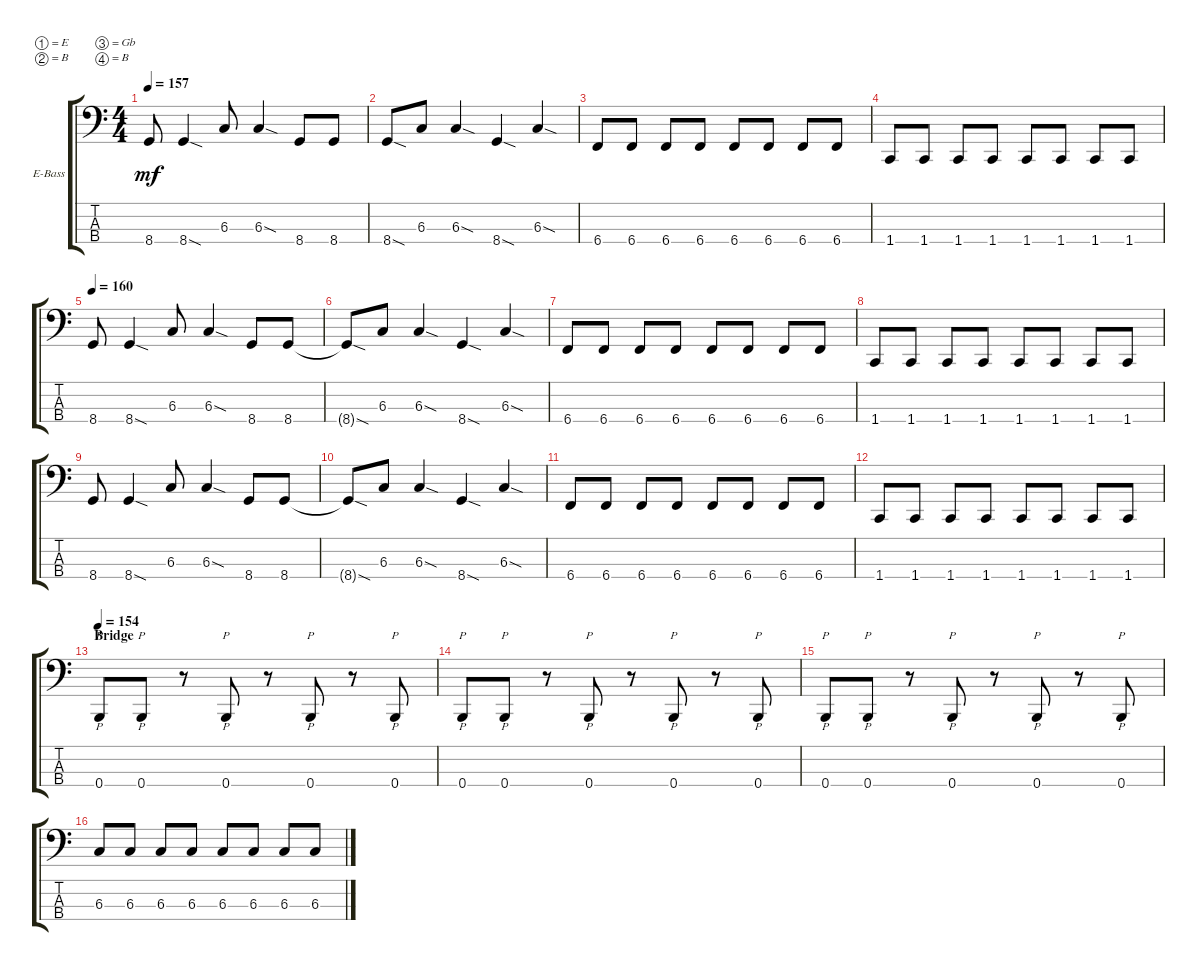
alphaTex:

\defaultSystemsLayout 4
\bracketExtendMode groupsimilarinstruments
\firstSystemTrackNameOrientation horizontal
\otherSystemsTrackNameOrientation horizontal
\track ("Electric Bass" "E-Bass") {instrument electricbassfinger}
\staff {score tabs}
\tuning (E2 B1 Gb1 B0)
\ts (4 4)
\tempo 157
\clef f4
\ks c
8.4.8{dy mf} 8.4{sod}.4 6.3.8 6.3{sod}.4 8.4.8 8.4.8 |
8.4{sod}.8 6.3.8 6.3{sod}.4 8.4{sod}.4 6.3{sod}.4 |
6.4.8 6.4.8 6.4.8 6.4.8 6.4.8 6.4.8 6.4.8 6.4.8 |
1.4.8 1.4.8 1.4.8 1.4.8 1.4.8 1.4.8 1.4.8 1.4.8 |
\tempo 160
8.4.8 8.4{sod}.4 6.3.8 6.3{sod}.4 8.4.8 8.4.8 |
8.4{sod t}.8 6.3.8 6.3{sod}.4 8.4{sod}.4 6.3{sod}.4 |
6.4.8 6.4.8 6.4.8 6.4.8 6.4.8 6.4.8 6.4.8 6.4.8 |
1.4.8 1.4.8 1.4.8 1.4.8 1.4.8 1.4.8 1.4.8 1.4.8 |
8.4.8 8.4{sod}.4 6.3.8 6.3{sod}.4 8.4.8 8.4.8 |
8.4{sod t}.8 6.3.8 6.3{sod}.4 8.4{sod}.4 6.3{sod}.4 |
6.4.8 6.4.8 6.4.8 6.4.8 6.4.8 6.4.8 6.4.8 6.4.8 |
1.4.8 1.4.8 1.4.8 1.4.8 1.4.8 1.4.8 1.4.8 1.4.8 |
\section ("" "Bridge")
\tempo 154
0.4.8{p} 0.4.8{p} r.8 0.4.8{p} r.8 0.4.8{p} r.8 0.4.8{p} |
0.4.8{p} 0.4.8{p} r.8 0.4.8{p} r.8 0.4.8{p} r.8 0.4.8{p} |
0.4.8{p} 0.4.8{p} r.8 0.4.8{p} r.8 0.4.8{p} r.8 0.4.8{p} |
6.3.8 6.3.8 6.3.8 6.3.8 6.3.8 6.3.8 6.3.8 6.3.8
